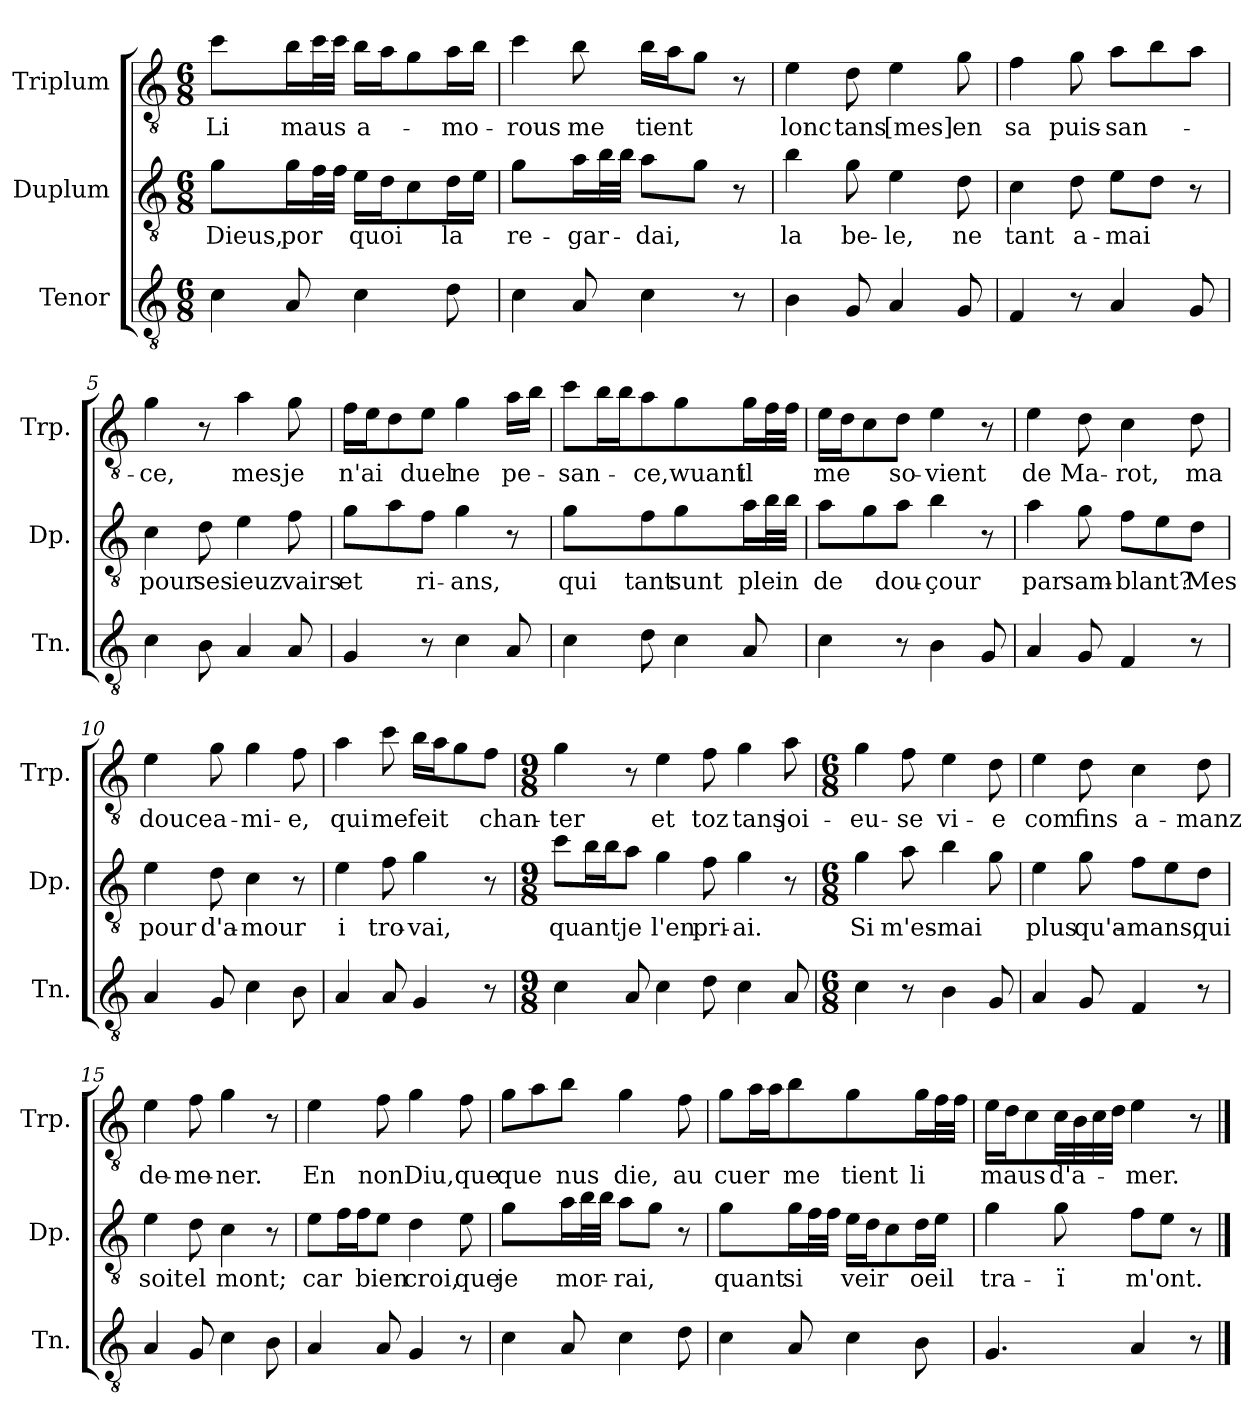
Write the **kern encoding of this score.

**kern	**kern	**text	**kern	**text
*part3	*part2	*part2	*part1	*part1
*staff3	*staff2	*staff2	*staff1	*staff1
*I"Tenor	*I"Duplum	*	*I"Triplum	*
*I'Tn.	*I'Dp.	*	*I'Trp.	*
*clefGv2	*clefGv2	*	*clefGv2	*
*k[]	*k[]	*	*k[]	*
*M6/8	*M6/8	*	*M6/8	*
=1	=1	=1	=1	=1
!	!	!LO:LY:b	!	!LO:LY:b
4c\	4g\	Dieus,	4cc\	Li
!	!	!LO:LY:b	!	!LO:LY:b
8A/	16g\LL	por	16b\LL	maus
*	*tremolo	*	*	*
*	*	*	*tremolo	*
.	32f\	.	32cc\	.
.	32f\JJJ	.	32cc\JJJ	.
*	*	*	*Xtremolo	*
*	*Xtremolo	*	*	*
!	!	!LO:LY:b	!	!LO:LY:b
4c\	16e\LL	quoi	16b\LL	a-
.	16d\J	.	16a\J	.
.	8c\	.	8g\	.
!	!	!LO:LY:b	!	!LO:LY:b
8d\	16d\L	la	16a\L	-mo-
.	16e\JJ	.	16b\JJ	.
=2	=2	=2	=2	=2
!	!	!LO:LY:b	!	!LO:LY:b
4c\	4g\	re-	4cc\	-rous
!	!	!LO:LY:b	!	!LO:LY:b
8A/	16a\LL	-gar-	8b\	me
*	*tremolo	*	*	*
.	32b\	.	.	.
.	32b\JJJ	.	.	.
*	*Xtremolo	*	*	*
!	!	!LO:LY:b	!	!LO:LY:b
4c\	8a\L	-dai,	16b\LL	tient
.	.	.	16a\J	.
.	8g\J	.	8g\J	.
8r	8r	.	8r	.
=3	=3	=3	=3	=3
!	!	!LO:LY:b	!	!LO:LY:b
4B\	4b\	la	4e\	lonc
!	!	!LO:LY:b	!	!LO:LY:b
8G/	8g\	be-	8d\	tans
!	!	!LO:LY:b	!	!LO:LY:b
4A/	4e\	-le,	4e\	[mes]
!	!	!LO:LY:b	!	!LO:LY:b
8G/	8d\	ne	8g\	en
=4	=4	=4	=4	=4
!	!	!LO:LY:b	!	!LO:LY:b
4F/	4c\	tant	4f\	sa
!	!	!LO:LY:b	!	!LO:LY:b
8r	8d\	a-	8g\	puis-
!	!	!LO:LY:b	!	!LO:LY:b
4A/	8e\L	-mai	8a\L	-san-
.	8d\J	.	8b\	.
8G/	8r	.	8a\J	.
!!LO:LB:g=z
=5	=5	=5	=5	=5
!	!	!LO:LY:b	!	!LO:LY:b
4c\	4c\	pour	4g\	-ce,
!	!	!LO:LY:b	!	!
8B\	8d\	ses	8r	.
!	!	!LO:LY:b	!	!LO:LY:b
4A/	4e\	ieuz	4a\	mes
!	!	!LO:LY:b	!	!LO:LY:b
8A/	8f\	vairs	8g\	je
=6	=6	=6	=6	=6
!	!	!LO:LY:b	!	!LO:LY:b
4G/	8g\L	et	16f\LL	n'ai
.	.	.	16e\J	.
.	8a\	.	8d\	.
!	!	!LO:LY:b	!	!LO:LY:b
8r	8f\J	ri-	8e\J	duel
!	!	!LO:LY:b	!	!LO:LY:b
4c\	4g\	-ans,	4g\	ne
!	!	!	!	!LO:LY:b
8A/	8r	.	16a\LL	pe-
.	.	.	16b\JJ	.
=7	=7	=7	=7	=7
!	!	!LO:LY:b	!	!LO:LY:b
4c\	4g\	qui	8cc\L	-san-
*	*	*	*tremolo	*
.	.	.	16b\	.
.	.	.	16b\	.
*	*	*	*Xtremolo	*
!	!	!LO:LY:b	!	!LO:LY:b
8d\	8f\	tant	8a\J	-ce,
!	!	!LO:LY:b	!	!LO:LY:b
4c\	4g\	sunt	4g\	wuant
!	!	!LO:LY:b	!	!LO:LY:b
8A/	16a\LL	plein	16g\LL	il
*	*tremolo	*	*	*
*	*	*	*tremolo	*
.	32b\	.	32f\	.
.	32b\JJJ	.	32f\JJJ	.
*	*	*	*Xtremolo	*
*	*Xtremolo	*	*	*
=8	=8	=8	=8	=8
!	!	!LO:LY:b	!	!LO:LY:b
4c\	8a\L	de	16e\LL	me
.	.	.	16d\J	.
.	8g\	.	8c\	.
!	!	!LO:LY:b	!	!LO:LY:b
8r	8a\J	dou-	8d\J	so-
!	!	!LO:LY:b	!	!LO:LY:b
4B\	4b\	-çour	4e\	-vient
8G/	8r	.	8r	.
=9	=9	=9	=9	=9
!	!	!LO:LY:b	!	!LO:LY:b
4A/	4a\	par	4e\	de
!	!	!LO:LY:b	!	!LO:LY:b
8G/	8g\	sam-	8d\	Ma-
!	!	!LO:LY:b	!	!LO:LY:b
4F/	8f\L	-blant?	4c\	-rot,
.	8e\	.	.	.
!	!	!LO:LY:b	!	!LO:LY:b
8r	8d\J	Mes	8d\	ma
!!LO:LB:g=z
=10	=10	=10	=10	=10
!	!	!LO:LY:b	!	!LO:LY:b
4A/	4e\	pour	4e\	douce
!	!	!LO:LY:b	!	!LO:LY:b
8G/	8d\	d'a-	8g\	a-
!	!	!LO:LY:b	!	!LO:LY:b
4c\	4c\	-mour	4g\	-mi-
!	!	!	!	!LO:LY:b
8B\	8r	.	8f\	-e,
=11	=11	=11	=11	=11
!	!	!LO:LY:b	!	!LO:LY:b
4A/	4e\	i	4a\	qui
!	!	!LO:LY:b	!	!LO:LY:b
8A/	8f\	tro-	8cc\	me
!	!	!LO:LY:b	!	!LO:LY:b
4G/	4g\	-vai,	16b\LL	feit
.	.	.	16a\J	.
.	.	.	8g\	.
!	!	!	!	!LO:LY:b
8r	8r	.	8f\J	chan-
=12	=12	=12	=12	=12
*M9/8	*M9/8	*	*M9/8	*
!	!	!LO:LY:b	!	!LO:LY:b
4c\	8cc\L	quant	4g\	-ter
*	*tremolo	*	*	*
.	16b\	.	.	.
.	16b\	.	.	.
*	*Xtremolo	*	*	*
!	!	!LO:LY:b	!	!
8A/	8a\J	je	8r	.
!	!	!LO:LY:b	!	!LO:LY:b
4c\	4g\	l'en	4e\	et
!	!	!LO:LY:b	!	!LO:LY:b
8d\	8f\	pri-	8f\	toz
!	!	!LO:LY:b	!	!LO:LY:b
4c\	4g\	-ai.	4g\	tans
!	!	!	!	!LO:LY:b
8A/	8r	.	8a\	joi-
=13	=13	=13	=13	=13
*M6/8	*M6/8	*	*M6/8	*
!	!	!LO:LY:b	!	!LO:LY:b
4c\	4g\	Si	4g\	-eu-
!	!	!LO:LY:b	!	!LO:LY:b
8r	8a\	m'es-	8f\	-se
!	!	!LO:LY:b	!	!LO:LY:b
4B\	4b\	-mai	4e\	vi-
!	!	!	!	!LO:LY:b
8G/	8g\	.	8d\	-e
!!LO:PB:g=z
=14	=14	=14	=14	=14
!	!	!LO:LY:b	!	!LO:LY:b
4A/	4e\	plus	4e\	com
!	!	!LO:LY:b	!	!LO:LY:b
8G/	8g\	qu'a-	8d\	fins
!	!	!LO:LY:b	!	!LO:LY:b
4F/	8f\L	-mans,	4c\	a-
.	8e\	.	.	.
!	!	!LO:LY:b	!	!LO:LY:b
8r	8d\J	qui	8d\	-manz
=15	=15	=15	=15	=15
!	!	!LO:LY:b	!	!LO:LY:b
4A/	4e\	soit	4e\	de-
!	!	!LO:LY:b	!	!LO:LY:b
8G/	8d\	el	8f\	-me-
!	!	!LO:LY:b	!	!LO:LY:b
4c\	4c\	mont;	4g\	-ner.
8B\	8r	.	8r	.
=16	=16	=16	=16	=16
!	!	!LO:LY:b	!	!LO:LY:b
4A/	8e\L	car	4e\	En
*	*tremolo	*	*	*
.	16f\	.	.	.
.	16f\	.	.	.
*	*Xtremolo	*	*	*
!	!	!LO:LY:b	!	!LO:LY:b
8A/	8e\J	bien	8f\	non
!	!	!LO:LY:b	!	!LO:LY:b
4G/	4d\	croi,	4g\	Diu,
!	!	!LO:LY:b	!	!LO:LY:b
8r	8e\	que	8f\	que
=17	=17	=17	=17	=17
!	!	!LO:LY:b	!	!LO:LY:b
4c\	4g\	je	8g\L	que
.	.	.	8a\	.
!	!	!LO:LY:b	!	!LO:LY:b
8A/	16a\LL	mor-	8b\J	nus
*	*tremolo	*	*	*
.	32b\	.	.	.
.	32b\JJJ	.	.	.
*	*Xtremolo	*	*	*
!	!	!LO:LY:b	!	!LO:LY:b
4c\	8a\L	-rai,	4g\	die,
.	8g\J	.	.	.
!	!	!	!	!LO:LY:b
8d\	8r	.	8f\	au
=18	=18	=18	=18	=18
!	!	!LO:LY:b	!	!LO:LY:b
4c\	4g\	quant	8g\L	cuer
*	*	*	*tremolo	*
.	.	.	16a\	.
.	.	.	16a\	.
*	*	*	*Xtremolo	*
!	!	!LO:LY:b	!	!LO:LY:b
8A/	16g\LL	si	8b\J	me
*	*tremolo	*	*	*
.	32f\	.	.	.
.	32f\JJJ	.	.	.
*	*Xtremolo	*	*	*
!	!	!LO:LY:b	!	!LO:LY:b
4c\	16e\LL	veir	4g\	tient
.	16d\J	.	.	.
.	8c\	.	.	.
!	!	!LO:LY:b	!	!LO:LY:b
8B\	16d\L	oeil	16g\LL	li
*	*	*	*tremolo	*
.	16e\JJ	.	32f\	.
.	.	.	32f\JJJ	.
*	*	*	*Xtremolo	*
!!LO:LB:g=z
=19	=19	=19	=19	=19
!	!	!LO:LY:b	!	!LO:LY:b
4.G/	4g\	tra-	16e\LL	maus
.	.	.	16d\J	.
.	.	.	8c\	.
!	!	!LO:LY:b	!	!LO:LY:b
.	8g\	-ï	32c\LL	d'a-
.	.	.	32B\	.
.	.	.	32c\	.
.	.	.	32d\JJJ	.
!	!	!LO:LY:b	!	!LO:LY:b
4A/	8f\L	m'ont.	4e\	-mer.
.	8e\J	.	.	.
8r	8r	.	8r	.
==	==	==	==	==
*-	*-	*-	*-	*-
